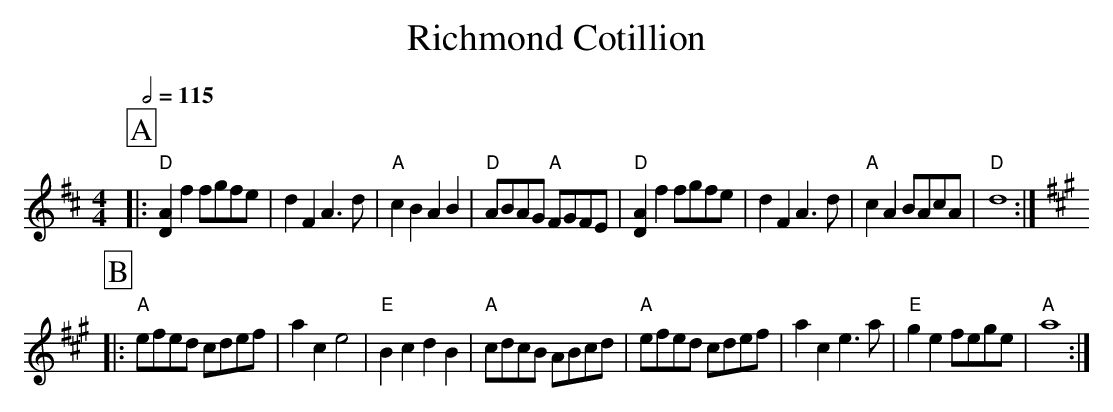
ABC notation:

X:1
T:Richmond Cotillion
M:4/4
Q:1/2=115
K:D
P:A
|: "D"[DA]2 f2 fgfe | d2F2A3d | "A"c2B2A2B2 | "D"ABAG "A"FGFE |\
"D"[DA]2 f2 fgfe | d2F2A3d | "A"c2A2BAcA | "D"d8 :|
K:A
P:B
|: "A"efed cdef | a2c2e4 | "E"B2c2d2B2 | "A"cdcB ABcd |\
"A"efed cdef | a2c2e3a | "E"g2e2fege | "A"a8 :|
